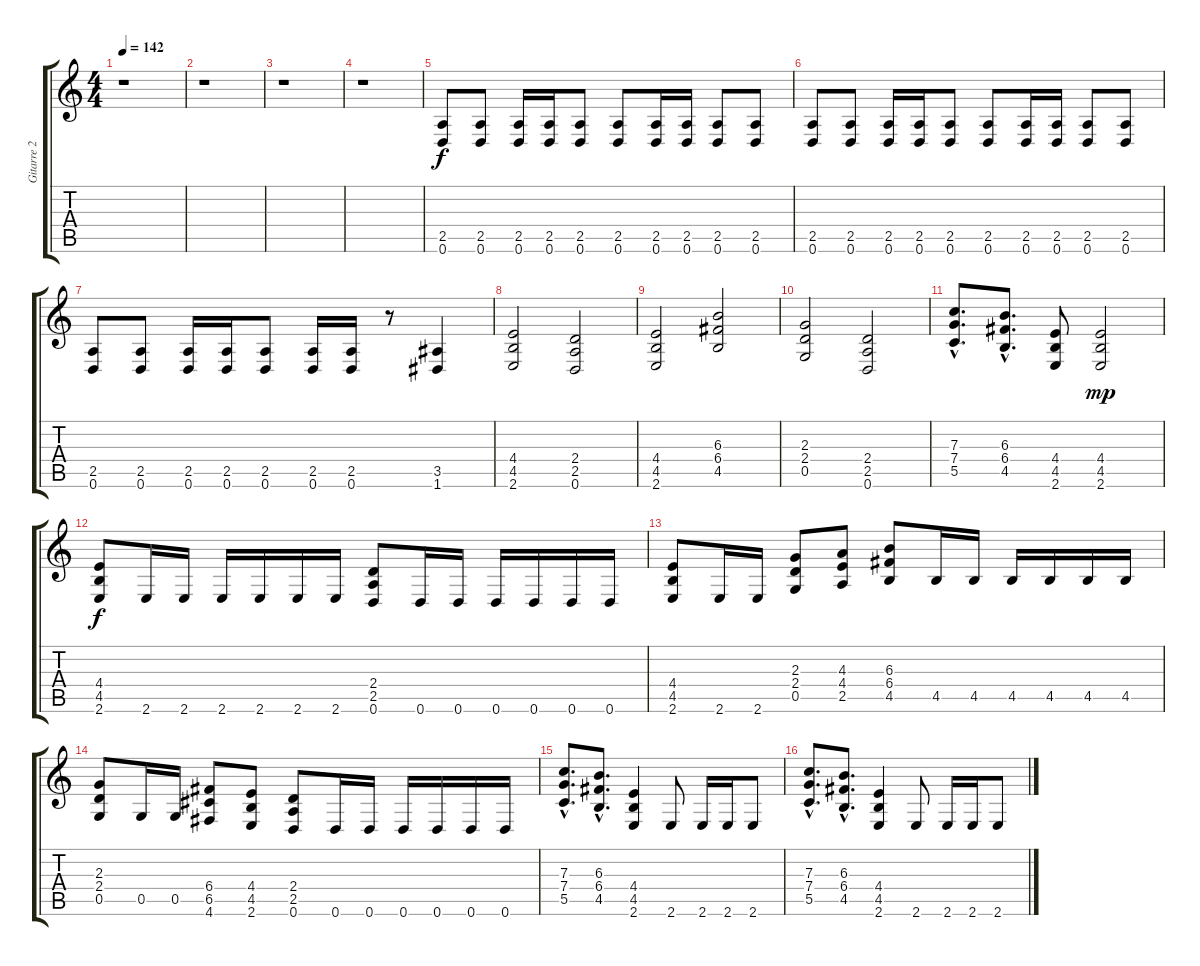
\track ("Gitarre 2" "Gitarre 2") {instrument distortionguitar}
\staff {score tabs}
\tuning (D4 A3 F3 C3 G2 D2) {hide}
\ts (4 4)
\tempo 142
\clef g2
\ks c
r.1{dy f} |
r.1 |
r.1 |
r.1 |
(2.5 0.6).8 (2.5 0.6).8 (2.5 0.6).16 (2.5 0.6).16 (2.5 0.6).8 (2.5 0.6).8 (2.5 0.6).16 (2.5 0.6).16 (2.5 0.6).8 (2.5 0.6).8 |
(2.5 0.6).8 (2.5 0.6).8 (2.5 0.6).16 (2.5 0.6).16 (2.5 0.6).8 (2.5 0.6).8 (2.5 0.6).16 (2.5 0.6).16 (2.5 0.6).8 (2.5 0.6).8 |
(2.5 0.6).8 (2.5 0.6).8 (2.5 0.6).16 (2.5 0.6).16 (2.5 0.6).8 (2.5 0.6).16 (2.5 0.6).16 r.8 (3.5 1.6).4 |
(4.4 4.5 2.6).2 (2.4 2.5 0.6).2 |
(4.4 4.5 2.6).2 (6.3 6.4 4.5).2 |
(2.3 2.4 0.5).2 (2.4 2.5 0.6).2 |
(7.3{hac} 7.4{hac} 5.5{hac}).8{d} (6.3{hac} 6.4{hac} 4.5{hac}).8{d} (4.4 4.5 2.6).8 (4.4 4.5 2.6).2{dy mp} |
(4.4 4.5 2.6).8{dy f} 2.6.16 2.6.16 2.6.16 2.6.16 2.6.16 2.6.16 (2.4 2.5 0.6).8 0.6.16 0.6.16 0.6.16 0.6.16 0.6.16 0.6.16 |
(4.4 4.5 2.6).8 2.6.16 2.6.16 (2.3 2.4 0.5).8 (4.3 4.4 2.5).8 (6.3 6.4 4.5).8 4.5.16 4.5.16 4.5.16 4.5.16 4.5.16 4.5.16 |
(2.3 2.4 0.5).8 0.5.16 0.5.16 (6.4 6.5 4.6).8 (4.4 4.5 2.6).8 (2.4 2.5 0.6).8 0.6.16 0.6.16 0.6.16 0.6.16 0.6.16 0.6.16 |
(7.3{hac} 7.4{hac} 5.5{hac}).8{d} (6.3{hac} 6.4{hac} 4.5{hac}).8{d} (4.4 4.5 2.6).4 2.6.8 2.6.16 2.6.16 2.6.8 |
(7.3{hac} 7.4{hac} 5.5{hac}).8{d} (6.3{hac} 6.4{hac} 4.5{hac}).8{d} (4.4 4.5 2.6).4 2.6.8 2.6.16 2.6.16 2.6.8
